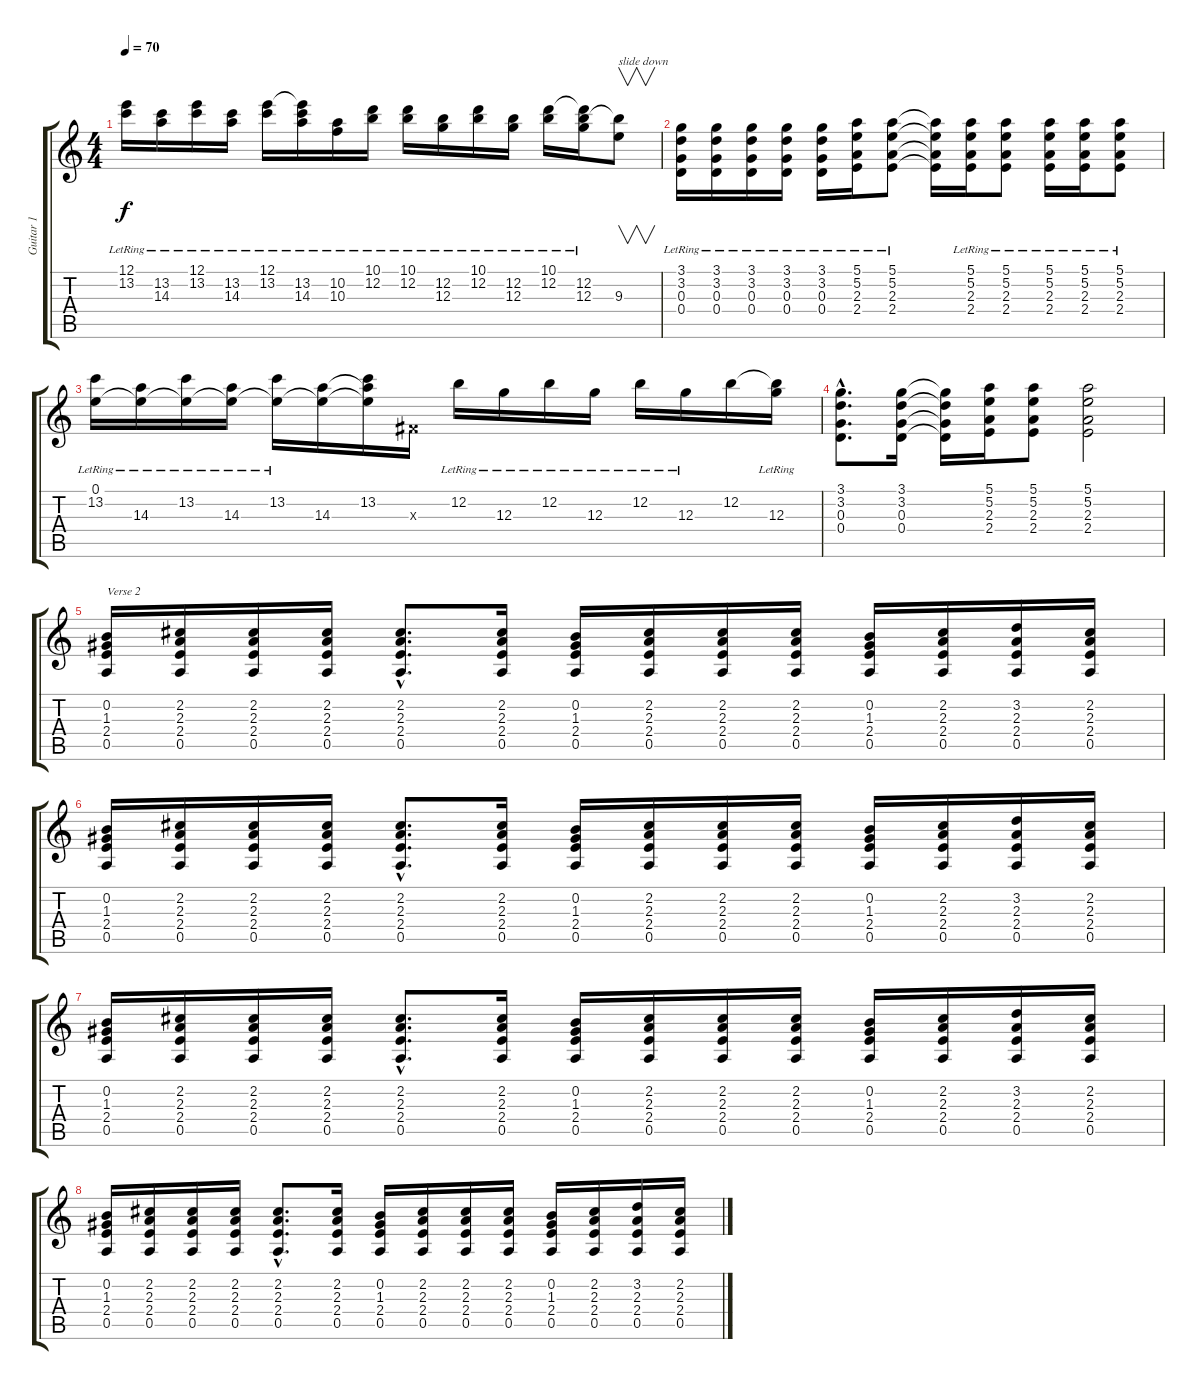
\track ("Guitar 1" "Guitar 1") {instrument overdrivenguitar}
\staff {score tabs}
\tuning (E4 B3 G3 D3 A2 E2) {hide}
\ts (4 4)
\tempo 70
\clef g2
\ks c
(12.1{lr} 13.2{lr}).16{dy f} (13.2{lr} 14.3{lr}).16 (12.1{lr} 13.2{lr}).16 (13.2{lr} 14.3{lr}).16 (12.1 13.2{lr}).16 (12.1{t} 13.2{lr} 14.3{lr}).16 (10.2{lr} 10.3{lr}).16 (10.1{lr} 12.2{lr}).16 (10.1{lr} 12.2{lr}).16 (12.2{lr} 12.3{lr}).16 (10.1{lr} 12.2{lr}).16 (12.2{lr} 12.3{lr}).16 (10.1 12.2{lr}).16 (10.1{t} 12.2 12.3{lr}).16 (12.2{t} 9.3).8{v txt "slide down"} |
(3.1{lr} 3.2{lr} 0.3{lr} 0.4{lr}).16 (3.1{lr} 3.2{lr} 0.3{lr} 0.4{lr}).16 (3.1{lr} 3.2{lr} 0.3{lr} 0.4{lr}).16 (3.1{lr} 3.2{lr} 0.3{lr} 0.4{lr}).16 (3.1{lr} 3.2{lr} 0.3{lr} 0.4{lr}).16 (5.1{lr} 5.2{lr} 2.3{lr} 2.4{lr}).16 (5.1{lr} 5.2{lr} 2.3{lr} 2.4{lr}).8 (5.1{t} 5.2{t} 2.3{t} 2.4{t}).16 (5.1{lr} 5.2{lr} 2.3{lr} 2.4{lr}).16 (5.1{lr} 5.2{lr} 2.3{lr} 2.4{lr}).8 (5.1{lr} 5.2{lr} 2.3{lr} 2.4{lr}).16 (5.1{lr} 5.2{lr} 2.3{lr} 2.4{lr}).16 (5.1{lr} 5.2{lr} 2.3 2.4).8 |
(0.1 13.2{lr}).16 (0.1{t} 14.3{lr}).16 (0.1{t} 13.2{lr}).16 (0.1{t} 14.3{lr}).16 (0.1{t} 13.2{lr}).16 (0.1{t} 14.3).16 (0.1{t} 13.2 14.3{t}).16 -1.3{x}.16 12.2{lr}.16 12.3{lr}.16 12.2{lr}.16 12.3{lr}.16 12.2{lr}.16 12.3{lr}.16 12.2.16 (12.2{t} 12.3{lr}).16 |
(3.1{hac} 3.2{hac} 0.3{hac} 0.4{hac}).8{d} (3.1 3.2 0.3 0.4).16 (3.1{t} 3.2{t} 0.3{t} 0.4{t}).16 (5.1 5.2 2.3 2.4).16 (5.1 5.2 2.3 2.4).8 (5.1 5.2 2.3 2.4).2 |
(0.2 1.3 2.4 0.5).16{txt "Verse 2"} (2.2 2.3 2.4 0.5).16 (2.2 2.3 2.4 0.5).16 (2.2 2.3 2.4 0.5).16 (2.2{hac} 2.3{hac} 2.4{hac} 0.5{hac}).8{d} (2.2 2.3 2.4 0.5).16 (0.2 1.3 2.4 0.5).16 (2.2 2.3 2.4 0.5).16 (2.2 2.3 2.4 0.5).16 (2.2 2.3 2.4 0.5).16 (0.2 1.3 2.4 0.5).16 (2.2 2.3 2.4 0.5).16 (3.2 2.3 2.4 0.5).16 (2.2 2.3 2.4 0.5).16 |
(0.2 1.3 2.4 0.5).16 (2.2 2.3 2.4 0.5).16 (2.2 2.3 2.4 0.5).16 (2.2 2.3 2.4 0.5).16 (2.2{hac} 2.3{hac} 2.4{hac} 0.5{hac}).8{d} (2.2 2.3 2.4 0.5).16 (0.2 1.3 2.4 0.5).16 (2.2 2.3 2.4 0.5).16 (2.2 2.3 2.4 0.5).16 (2.2 2.3 2.4 0.5).16 (0.2 1.3 2.4 0.5).16 (2.2 2.3 2.4 0.5).16 (3.2 2.3 2.4 0.5).16 (2.2 2.3 2.4 0.5).16 |
(0.2 1.3 2.4 0.5).16 (2.2 2.3 2.4 0.5).16 (2.2 2.3 2.4 0.5).16 (2.2 2.3 2.4 0.5).16 (2.2{hac} 2.3{hac} 2.4{hac} 0.5{hac}).8{d} (2.2 2.3 2.4 0.5).16 (0.2 1.3 2.4 0.5).16 (2.2 2.3 2.4 0.5).16 (2.2 2.3 2.4 0.5).16 (2.2 2.3 2.4 0.5).16 (0.2 1.3 2.4 0.5).16 (2.2 2.3 2.4 0.5).16 (3.2 2.3 2.4 0.5).16 (2.2 2.3 2.4 0.5).16 |
(0.2 1.3 2.4 0.5).16 (2.2 2.3 2.4 0.5).16 (2.2 2.3 2.4 0.5).16 (2.2 2.3 2.4 0.5).16 (2.2{hac} 2.3{hac} 2.4{hac} 0.5{hac}).8{d} (2.2 2.3 2.4 0.5).16 (0.2 1.3 2.4 0.5).16 (2.2 2.3 2.4 0.5).16 (2.2 2.3 2.4 0.5).16 (2.2 2.3 2.4 0.5).16 (0.2 1.3 2.4 0.5).16 (2.2 2.3 2.4 0.5).16 (3.2 2.3 2.4 0.5).16 (2.2 2.3 2.4 0.5).16
